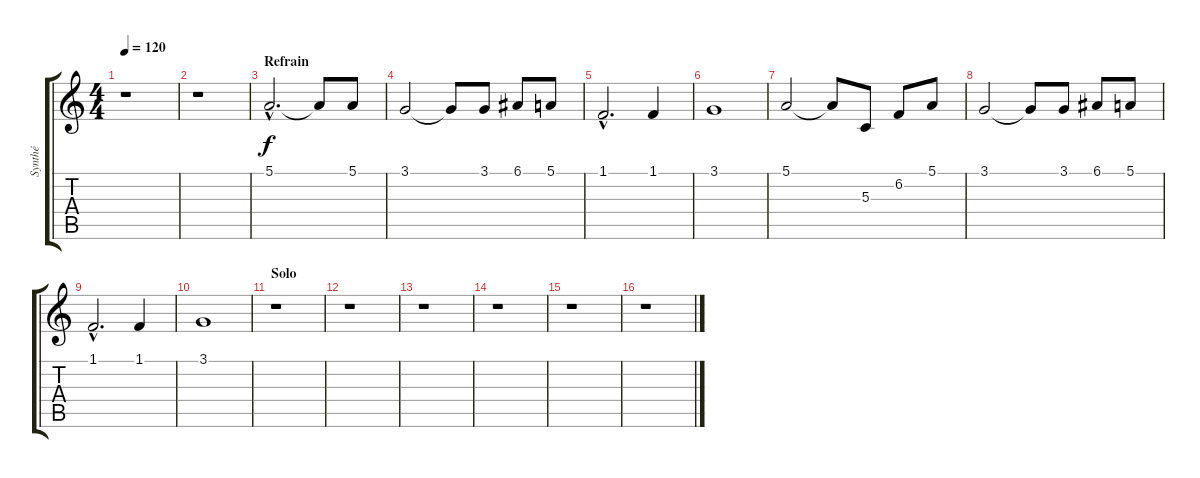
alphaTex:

\track ("Synthé" "Synthé") {instrument synthstrings2}
\staff {score tabs}
\tuning (E4 B3 G3 D3 A2 E2) {hide}
\ts (4 4)
\tempo 120
\clef g2
\ks c
r.1{dy f} |
r.1 |
\section ("" "Refrain")
5.1{hac}.2{d volume 15 instrument electricpiano2} 5.1{t}.8 5.1.8 |
3.1.2 3.1{t}.8 3.1.8 6.1.8 5.1.8 |
1.1{hac}.2{d} 1.1.4 |
3.1.1 |
5.1.2{volume 15 instrument electricpiano2} 5.1{t}.8 5.3.8 6.2.8 5.1.8 |
3.1.2 3.1{t}.8 3.1.8 6.1.8 5.1.8 |
1.1{hac}.2{d} 1.1.4 |
3.1.1 |
\section ("" "Solo")
r.1 |
r.1 |
r.1 |
r.1 |
r.1 |
r.1
